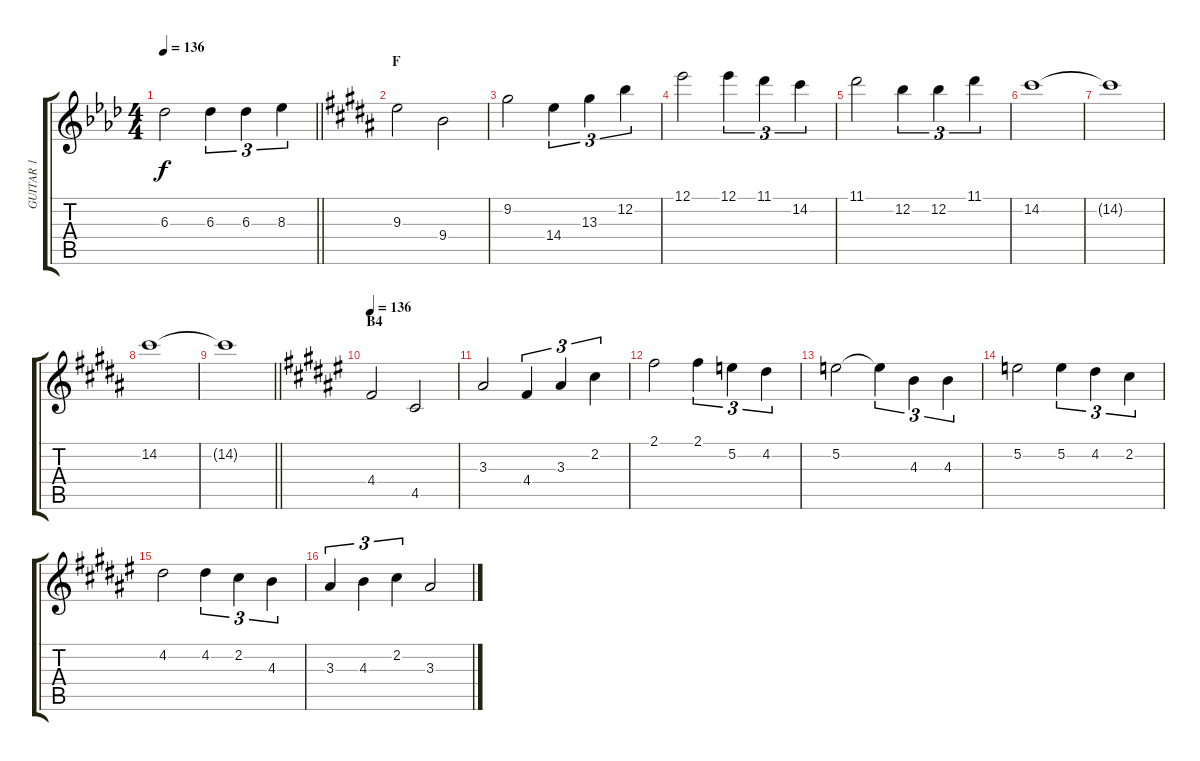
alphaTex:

\track ("GUITAR 1" "GUITAR 1") {instrument distortionguitar}
\staff {score tabs}
\tuning (E4 B3 G3 D3 A2 E2) {hide}
\ts (4 4)
\tempo 136
\clef g2
\barLineRight lightlight
\ks ab
6.3.2{dy f} 6.3.4{tu (3 2)} 6.3.4{tu (3 2)} 8.3.4{tu (3 2)} |
\section ("" "F")
\ks b
9.3.2 9.4.2 |
9.2.2 14.4.4{tu (3 2)} 13.3.4{tu (3 2)} 12.2.4{tu (3 2)} |
12.1.2 12.1.4{tu (3 2)} 11.1.4{tu (3 2)} 14.2.4{tu (3 2)} |
11.1.2 12.2.4{tu (3 2)} 12.2.4{tu (3 2)} 11.1.4{tu (3 2)} |
14.2.1 |
14.2{t}.1 |
14.2.1 |
\barLineRight lightlight
14.2{t}.1 |
\section ("" "B4")
\tempo 136
\ks f#
4.4.2 4.5.2 |
3.3.2 4.4.4{tu (3 2)} 3.3.4{tu (3 2)} 2.2.4{tu (3 2)} |
2.1.2 2.1.4{tu (3 2)} 5.2.4{tu (3 2)} 4.2.4{tu (3 2)} |
5.2.2 5.2{t}.4{tu (3 2)} 4.3.4{tu (3 2)} 4.3.4{tu (3 2)} |
5.2.2 5.2.4{tu (3 2)} 4.2.4{tu (3 2)} 2.2.4{tu (3 2)} |
4.2.2 4.2.4{tu (3 2)} 2.2.4{tu (3 2)} 4.3.4{tu (3 2)} |
3.3.4{tu (3 2)} 4.3.4{tu (3 2)} 2.2.4{tu (3 2)} 3.3.2
